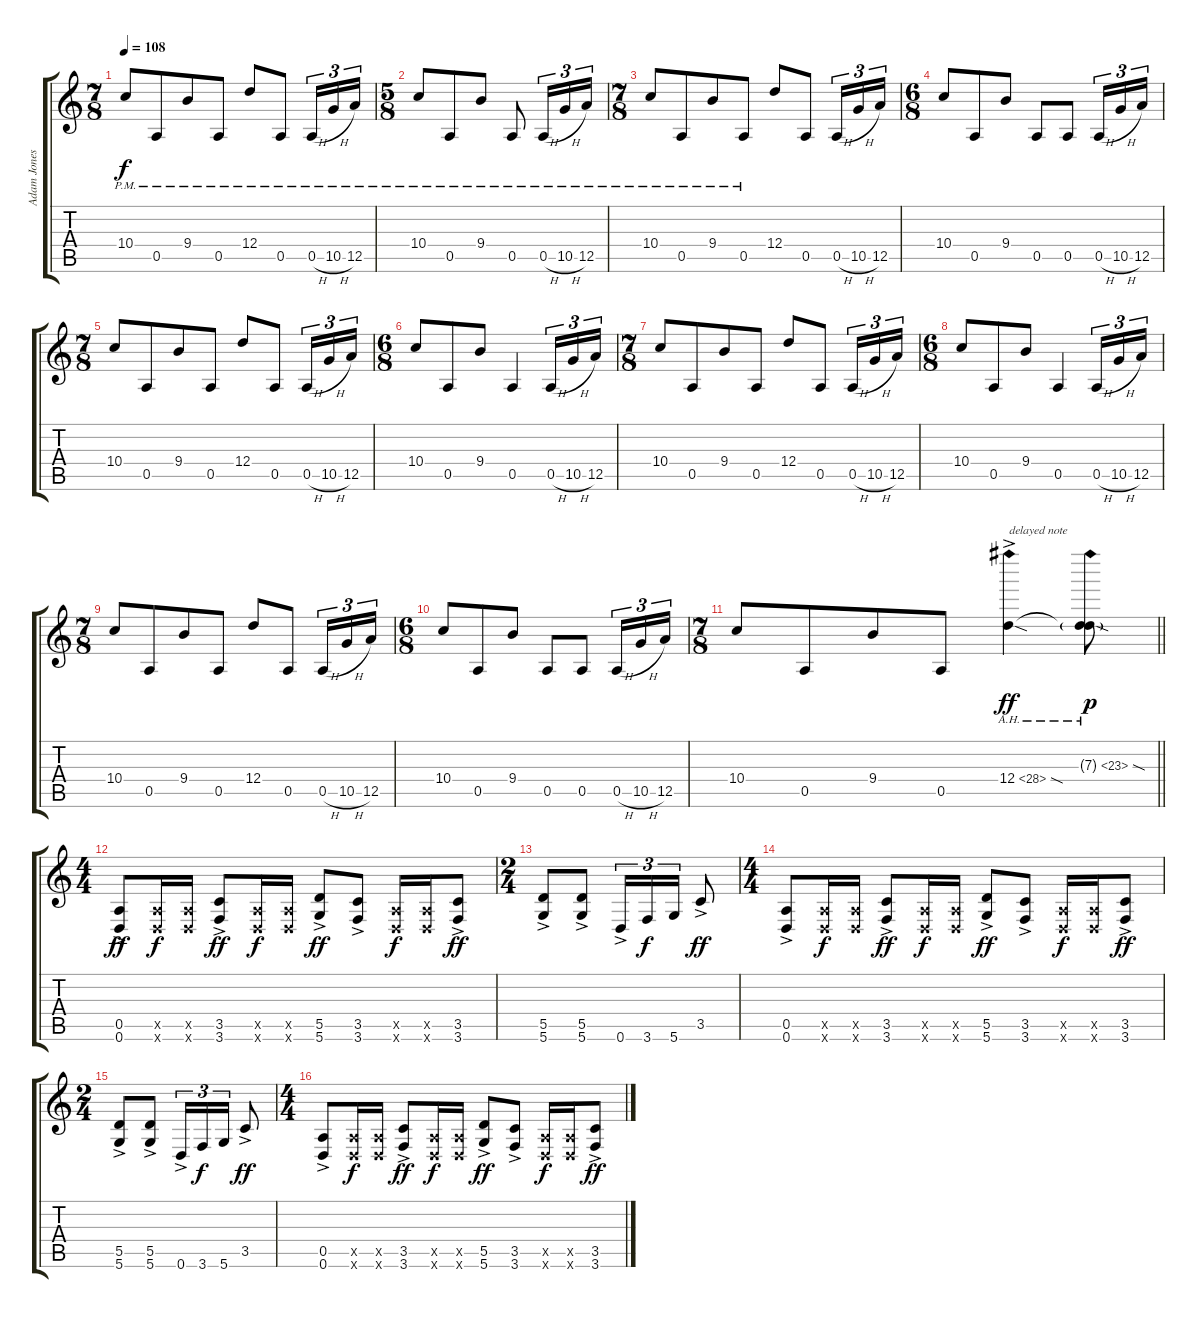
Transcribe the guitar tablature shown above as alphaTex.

\track ("Adam Jones" "Adam Jones") {instrument overdrivenguitar}
\staff {score tabs}
\tuning (E4 B3 G3 D3 A2 D2) {hide}
\ts (7 8)
\tempo 108
\clef g2
\ks c
10.4{pm}.8{dy f} 0.5{pm}.8 9.4{pm}.8 0.5{pm}.8 12.4{pm}.8 0.5{pm}.8 0.5{h pm}.16{tu (3 2)} 10.5{h pm}.16{tu (3 2)} 12.5{pm}.16{tu (3 2)} |
\ts (5 8)
10.4{pm}.8 0.5{pm}.8 9.4{pm}.8 0.5{pm}.8 0.5{h pm}.16{tu (3 2)} 10.5{h pm}.16{tu (3 2)} 12.5{pm}.16{tu (3 2)} |
\ts (7 8)
10.4{pm}.8 0.5{pm}.8 9.4{pm}.8 0.5{pm}.8 12.4.8 0.5.8 0.5{h}.16{tu (3 2)} 10.5{h}.16{tu (3 2)} 12.5.16{tu (3 2)} |
\ts (6 8)
10.4.8 0.5.8 9.4.8 0.5.8 0.5.8 0.5{h}.16{tu (3 2)} 10.5{h}.16{tu (3 2)} 12.5.16{tu (3 2)} |
\ts (7 8)
10.4.8 0.5.8 9.4.8 0.5.8 12.4.8 0.5.8 0.5{h}.16{tu (3 2)} 10.5{h}.16{tu (3 2)} 12.5.16{tu (3 2)} |
\ts (6 8)
10.4.8 0.5.8 9.4.8 0.5.4 0.5{h}.16{tu (3 2)} 10.5{h}.16{tu (3 2)} 12.5.16{tu (3 2)} |
\ts (7 8)
10.4.8 0.5.8 9.4.8 0.5.8 12.4.8 0.5.8 0.5{h}.16{tu (3 2)} 10.5{h}.16{tu (3 2)} 12.5.16{tu (3 2)} |
\ts (6 8)
10.4.8 0.5.8 9.4.8 0.5.4 0.5{h}.16{tu (3 2)} 10.5{h}.16{tu (3 2)} 12.5.16{tu (3 2)} |
\ts (7 8)
10.4.8 0.5.8 9.4.8 0.5.8 12.4.8 0.5.8 0.5{h}.16{tu (3 2)} 10.5{h}.16{tu (3 2)} 12.5.16{tu (3 2)} |
\ts (6 8)
10.4.8 0.5.8 9.4.8 0.5.8 0.5.8 0.5{h}.16{tu (3 2)} 10.5{h}.16{tu (3 2)} 12.5.16{tu (3 2)} |
\ts (7 8)
\barLineRight lightlight
10.4.8 0.5.8 9.4.8 0.5.8 12.4{ah 16 sod ac}.4{txt "delayed note" dy ff} (7.3{ah 16 sod g} 12.4{t}).8{dy p} |
\ts (4 4)
(0.5{ac} 0.6{ac}).8{dy ff} (0.5{x} 0.6{x}).16{dy f} (0.5{x} 0.6{x}).16 (3.5{ac} 3.6{ac}).8{dy ff} (0.5{x} 0.6{x}).16{dy f} (0.5{x} 0.6{x}).16 (5.5{ac} 5.6{ac}).8{dy ff} (3.5{ac} 3.6{ac}).8 (0.5{x} 0.6{x}).16{dy f} (0.5{x} 0.6{x}).16 (3.5{ac} 3.6{ac}).8{dy ff} |
\ts (2 4)
(5.5{ac} 5.6{ac}).8 (5.5{ac} 5.6{ac}).8 0.6{ac}.16{tu (3 2)} 3.6.16{tu (3 2) dy f} 5.6.16{tu (3 2)} 3.5{ac}.8{dy ff} |
\ts (4 4)
(0.5{ac} 0.6{ac}).8 (0.5{x} 0.6{x}).16{dy f} (0.5{x} 0.6{x}).16 (3.5{ac} 3.6{ac}).8{dy ff} (0.5{x} 0.6{x}).16{dy f} (0.5{x} 0.6{x}).16 (5.5{ac} 5.6{ac}).8{dy ff} (3.5{ac} 3.6{ac}).8 (0.5{x} 0.6{x}).16{dy f} (0.5{x} 0.6{x}).16 (3.5{ac} 3.6{ac}).8{dy ff} |
\ts (2 4)
(5.5{ac} 5.6{ac}).8 (5.5{ac} 5.6{ac}).8 0.6{ac}.16{tu (3 2)} 3.6.16{tu (3 2) dy f} 5.6.16{tu (3 2)} 3.5{ac}.8{dy ff} |
\ts (4 4)
(0.5{ac} 0.6{ac}).8 (0.5{x} 0.6{x}).16{dy f} (0.5{x} 0.6{x}).16 (3.5{ac} 3.6{ac}).8{dy ff} (0.5{x} 0.6{x}).16{dy f} (0.5{x} 0.6{x}).16 (5.5{ac} 5.6{ac}).8{dy ff} (3.5{ac} 3.6{ac}).8 (0.5{x} 0.6{x}).16{dy f} (0.5{x} 0.6{x}).16 (3.5{ac} 3.6{ac}).8{dy ff}
